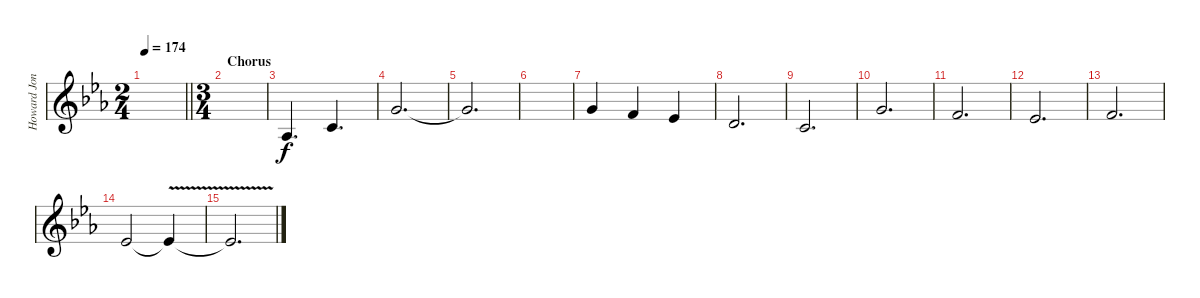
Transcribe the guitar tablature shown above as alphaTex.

\track ("Howard Jones" "Howard Jon") {instrument oboe}
\staff {score}
\tuning (E4 B3 G3 D3 A2 E2 B1) {hide}
\ts (2 4)
\tempo 174
\clef g2
\barLineRight lightlight
\ks cminor
|
\ts (3 4)
\section ("" "Chorus")
|
1.3.4{d} 1.2.4{d} |
3.1.2{d} |
3.1{t}.2{d} |
|
3.1.4 1.1.4 4.2.4 |
3.2.2{d} |
1.2.2{d} |
3.1.2{d} |
1.1.2{d} |
4.2.2{d} |
1.1.2{d} |
4.2.2 4.2{v t}.4 |
4.2{v t}.2{d}
